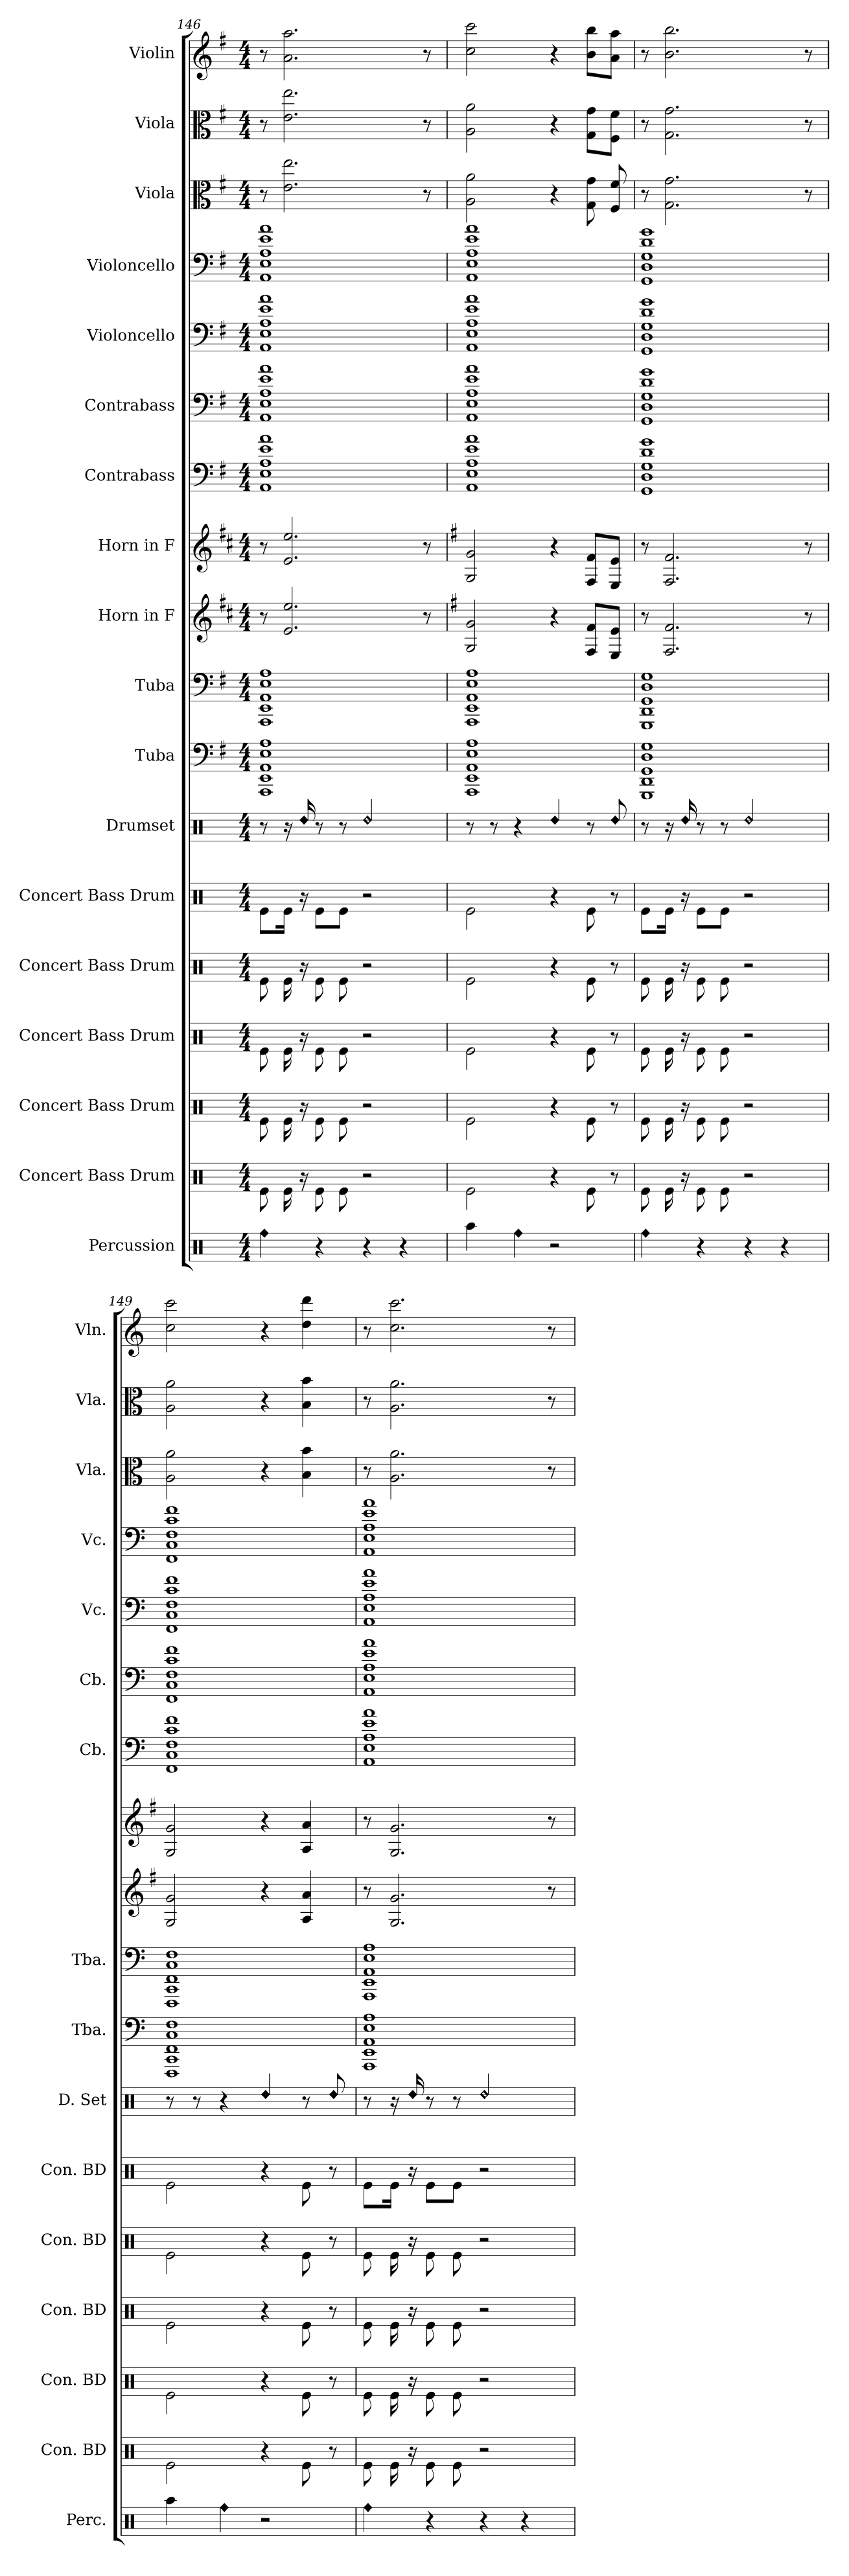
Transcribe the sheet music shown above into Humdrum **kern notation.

**kern	**kern	**kern	**kern	**kern	**kern	**kern	**kern	**kern	**kern	**kern	**kern	**kern	**kern	**kern	**kern	**kern	**kern
*part18	*part17	*part16	*part15	*part14	*part13	*part12	*part11	*part10	*part9	*part8	*part7	*part6	*part5	*part4	*part3	*part2	*part1
*staff18	*staff17	*staff16	*staff15	*staff14	*staff13	*staff12	*staff11	*staff10	*staff9	*staff8	*staff7	*staff6	*staff5	*staff4	*staff3	*staff2	*staff1
*I"Percussion	*I"Concert Bass Drum	*I"Concert Bass Drum	*I"Concert Bass Drum	*I"Concert Bass Drum	*I"Concert Bass Drum	*I"Drumset	*I"Tuba	*I"Tuba	*I"Horn in F	*I"Horn in F	*I"Contrabass	*I"Contrabass	*I"Violoncello	*I"Violoncello	*I"Viola	*I"Viola	*I"Violin
*I'Perc.	*I'Con. BD	*I'Con. BD	*I'Con. BD	*I'Con. BD	*I'Con. BD	*I'D. Set	*I'Tba.	*I'Tba.	*	*	*I'Cb.	*I'Cb.	*I'Vc.	*I'Vc.	*I'Vla.	*I'Vla.	*I'Vln.
*clefX	*clefX	*clefX	*clefX	*clefX	*clefX	*clefX	*clefF4	*clefF4	*clefG2	*clefG2	*clefF4	*clefF4	*clefF4	*clefF4	*clefC3	*clefC3	*clefG2
*	*	*	*	*	*	*	*	*	*ITrd4c7	*ITrd4c7	*ITrd7c12	*ITrd7c12	*	*	*	*	*
*k[]	*k[]	*k[]	*k[]	*k[]	*k[]	*k[]	*k[f#]	*k[f#]	*k[f#]	*k[f#]	*k[f#]	*k[f#]	*k[f#]	*k[f#]	*k[f#]	*k[f#]	*k[f#]
*M4/4	*M4/4	*M4/4	*M4/4	*M4/4	*M4/4	*M4/4	*M4/4	*M4/4	*M4/4	*M4/4	*M4/4	*M4/4	*M4/4	*M4/4	*M4/4	*M4/4	*M4/4
=146	=146	=146	=146	=146	=146	=146	=146	=146	=146	=146	=146	=146	=146	=146	=146	=146	=146
!LO:N:head=diamond	!	!	!	!	!	!	!	!	!	!	!	!	!	!	!	!	!
4Rff\	8Re\	8Re\	8Re\	8Re\	8Re\L	8r	1AAA 1EE 1AA 1E 1A	1AAA 1EE 1AA 1E 1A	8r	8r	1AAA 1EE 1AA 1E 1A	1AAA 1EE 1AA 1E 1A	1AA 1E 1A 1e 1a	1AA 1E 1A 1e 1a	8r	8r	8r
.	16Re\	16Re\	16Re\	16Re\	16Re\Jk	16r	.	.	2.A/ 2.a/	2.A/ 2.a/	.	.	.	.	2.e\ 2.ee\	2.e\ 2.ee\	2.a\ 2.aa\
!	!	!	!	!	!	!LO:N:head=diamond	!	!	!	!	!	!	!	!	!	!	!
.	16r	16r	16r	16r	16r	16Rdd/	.	.	.	.	.	.	.	.	.	.	.
4r	8Re\	8Re\	8Re\	8Re\	8Re\L	8r	.	.	.	.	.	.	.	.	.	.	.
.	8Re\	8Re\	8Re\	8Re\	8Re\J	8r	.	.	.	.	.	.	.	.	.	.	.
!	!	!	!	!	!	!LO:N:head=diamond	!	!	!	!	!	!	!	!	!	!	!
4r	2r	2r	2r	2r	2r	2Rdd/	.	.	.	.	.	.	.	.	.	.	.
4r	.	.	.	.	.	.	.	.	.	.	.	.	.	.	.	.	.
.	.	.	.	.	.	.	.	.	8r	8r	.	.	.	.	8r	8r	8r
=147	=147	=147	=147	=147	=147	=147	=147	=147	=147	=147	=147	=147	=147	=147	=147	=147	=147
*	*	*	*	*	*	*	*k[]	*k[]	*k[]	*k[]	*k[]	*k[]	*k[]	*k[]	*k[]	*k[]	*k[]
4Raa\	2Re\	2Re\	2Re\	2Re\	2Re\	8r	1AAA 1EE 1AA 1E 1A	1AAA 1EE 1AA 1E 1A	2C/ 2c/	2C/ 2c/	1AAA 1EE 1AA 1E 1A	1AAA 1EE 1AA 1E 1A	1AA 1E 1A 1e 1a	1AA 1E 1A 1e 1a	2A\ 2a\	2A\ 2a\	2cc\ 2ccc\
.	.	.	.	.	.	8r	.	.	.	.	.	.	.	.	.	.	.
!LO:N:head=diamond	!	!	!	!	!	!	!	!	!	!	!	!	!	!	!	!	!
4Rff\	.	.	.	.	.	4r	.	.	.	.	.	.	.	.	.	.	.
!	!	!	!	!	!	!LO:N:head=diamond	!	!	!	!	!	!	!	!	!	!	!
2r	4r	4r	4r	4r	4r	4Rdd/	.	.	4r	4r	.	.	.	.	4r	4r	4r
.	8Re\	8Re\	8Re\	8Re\	8Re\	8r	.	.	8BB/ 8B/L	8BB/ 8B/L	.	.	.	.	8G\ 8g\	8G\ 8g\L	8b\ 8bb\L
!	!	!	!	!	!	!LO:N:head=diamond	!	!	!	!	!	!	!	!	!	!	!
.	8r	8r	8r	8r	8r	8Rdd/	.	.	8AA/ 8A/J	8AA/ 8A/J	.	.	.	.	8F/ 8f/	8F\ 8f\J	8a\ 8aa\J
=148	=148	=148	=148	=148	=148	=148	=148	=148	=148	=148	=148	=148	=148	=148	=148	=148	=148
!LO:N:head=diamond	!	!	!	!	!	!	!	!	!	!	!	!	!	!	!	!	!
4Rff\	8Re\	8Re\	8Re\	8Re\	8Re\L	8r	1GGG 1DD 1GG 1D 1G	1GGG 1DD 1GG 1D 1G	8r	8r	1GGG 1DD 1GG 1D 1G	1GGG 1DD 1GG 1D 1G	1GG 1D 1G 1d 1g	1GG 1D 1G 1d 1g	8r	8r	8r
.	16Re\	16Re\	16Re\	16Re\	16Re\Jk	16r	.	.	2.BB/ 2.B/	2.BB/ 2.B/	.	.	.	.	2.G\ 2.g\	2.G\ 2.g\	2.b\ 2.bb\
!	!	!	!	!	!	!LO:N:head=diamond	!	!	!	!	!	!	!	!	!	!	!
.	16r	16r	16r	16r	16r	16Rdd/	.	.	.	.	.	.	.	.	.	.	.
4r	8Re\	8Re\	8Re\	8Re\	8Re\L	8r	.	.	.	.	.	.	.	.	.	.	.
.	8Re\	8Re\	8Re\	8Re\	8Re\J	8r	.	.	.	.	.	.	.	.	.	.	.
!	!	!	!	!	!	!LO:N:head=diamond	!	!	!	!	!	!	!	!	!	!	!
4r	2r	2r	2r	2r	2r	2Rdd/	.	.	.	.	.	.	.	.	.	.	.
4r	.	.	.	.	.	.	.	.	.	.	.	.	.	.	.	.	.
.	.	.	.	.	.	.	.	.	8r	8r	.	.	.	.	8r	8r	8r
!!LO:PB:g=z
=149	=149	=149	=149	=149	=149	=149	=149	=149	=149	=149	=149	=149	=149	=149	=149	=149	=149
4Raa\	2Re\	2Re\	2Re\	2Re\	2Re\	8r	1FFF 1CC 1FF 1C 1F	1FFF 1CC 1FF 1C 1F	2C/ 2c/	2C/ 2c/	1FFF 1CC 1FF 1C 1F	1FFF 1CC 1FF 1C 1F	1FF 1C 1F 1c 1f	1FF 1C 1F 1c 1f	2A\ 2a\	2A\ 2a\	2cc\ 2ccc\
.	.	.	.	.	.	8r	.	.	.	.	.	.	.	.	.	.	.
!LO:N:head=diamond	!	!	!	!	!	!	!	!	!	!	!	!	!	!	!	!	!
4Rff\	.	.	.	.	.	4r	.	.	.	.	.	.	.	.	.	.	.
!	!	!	!	!	!	!LO:N:head=diamond	!	!	!	!	!	!	!	!	!	!	!
2r	4r	4r	4r	4r	4r	4Rdd/	.	.	4r	4r	.	.	.	.	4r	4r	4r
.	8Re\	8Re\	8Re\	8Re\	8Re\	8r	.	.	4D/ 4d/	4D/ 4d/	.	.	.	.	4B\ 4b\	4B\ 4b\	4dd\ 4ddd\
!	!	!	!	!	!	!LO:N:head=diamond	!	!	!	!	!	!	!	!	!	!	!
.	8r	8r	8r	8r	8r	8Rdd/	.	.	.	.	.	.	.	.	.	.	.
=150	=150	=150	=150	=150	=150	=150	=150	=150	=150	=150	=150	=150	=150	=150	=150	=150	=150
!LO:N:head=diamond	!	!	!	!	!	!	!	!	!	!	!	!	!	!	!	!	!
4Rff\	8Re\	8Re\	8Re\	8Re\	8Re\L	8r	1AAA 1EE 1AA 1E 1A	1AAA 1EE 1AA 1E 1A	8r	8r	1AAA 1EE 1AA 1E 1A	1AAA 1EE 1AA 1E 1A	1AA 1E 1A 1e 1a	1AA 1E 1A 1e 1a	8r	8r	8r
.	16Re\	16Re\	16Re\	16Re\	16Re\Jk	16r	.	.	2.C/ 2.c/	2.C/ 2.c/	.	.	.	.	2.A\ 2.a\	2.A\ 2.a\	2.cc\ 2.ccc\
!	!	!	!	!	!	!LO:N:head=diamond	!	!	!	!	!	!	!	!	!	!	!
.	16r	16r	16r	16r	16r	16Rdd/	.	.	.	.	.	.	.	.	.	.	.
4r	8Re\	8Re\	8Re\	8Re\	8Re\L	8r	.	.	.	.	.	.	.	.	.	.	.
.	8Re\	8Re\	8Re\	8Re\	8Re\J	8r	.	.	.	.	.	.	.	.	.	.	.
!	!	!	!	!	!	!LO:N:head=diamond	!	!	!	!	!	!	!	!	!	!	!
4r	2r	2r	2r	2r	2r	2Rdd/	.	.	.	.	.	.	.	.	.	.	.
4r	.	.	.	.	.	.	.	.	.	.	.	.	.	.	.	.	.
.	.	.	.	.	.	.	.	.	8r	8r	.	.	.	.	8r	8r	8r
=	=	=	=	=	=	=	=	=	=	=	=	=	=	=	=	=	=
*-	*-	*-	*-	*-	*-	*-	*-	*-	*-	*-	*-	*-	*-	*-	*-	*-	*-
